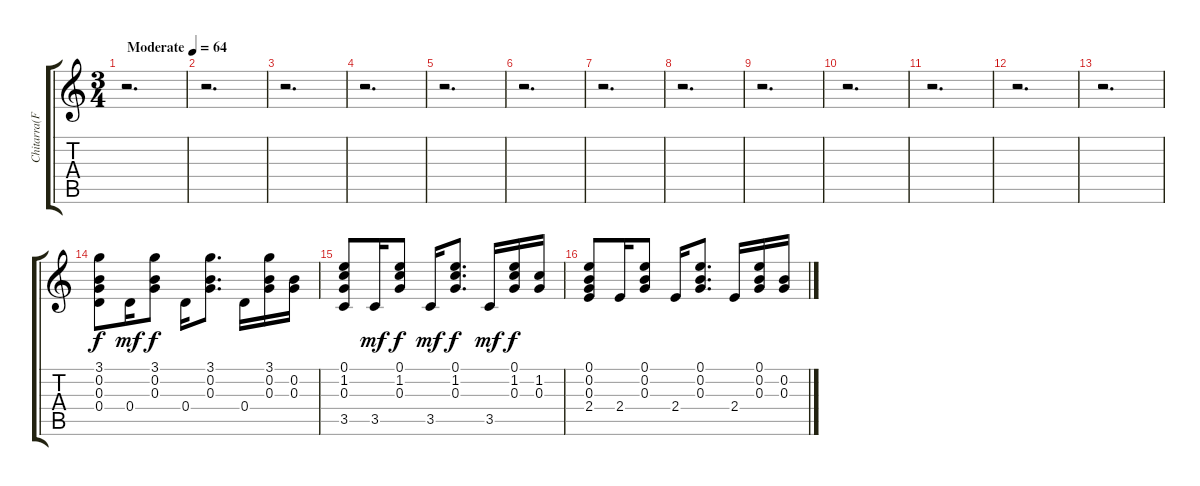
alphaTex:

\track ("Chitarra(Fill)" "Chitarra(F") {instrument acousticguitarsteel}
\staff {score tabs}
\tuning (E4 B3 G3 D3 A2 E2) {hide}
\ts (3 4)
\tempo (64 "Moderate")
\clef g2
\ks c
r.2{d dy f instrument acousticguitarsteel} |
r.2{d} |
r.2{d} |
r.2{d} |
r.2{d} |
r.2{d} |
r.2{d} |
r.2{d} |
r.2{d} |
r.2{d} |
r.2{d} |
r.2{d} |
r.2{d} |
(3.1 0.2 0.3 0.4).8 0.4.16{dy mf} (3.1 0.2 0.3).8{dy f} 0.4.16 (3.1 0.2 0.3).8{d} 0.4.16 (3.1 0.2 0.3).16 (0.2 0.3).16 |
(0.1 1.2 0.3 3.5).8 3.5.16{dy mf} (0.1 1.2 0.3).8{dy f} 3.5.16{dy mf} (0.1 1.2 0.3).8{d dy f} 3.5.16{dy mf} (0.1 1.2 0.3).16{dy f} (1.2 0.3).16 |
(0.1 0.2 0.3 2.4).8 2.4.16 (0.1 0.2 0.3).8 2.4.16 (0.1 0.2 0.3).8{d} 2.4.16 (0.1 0.2 0.3).16 (0.2 0.3).16
